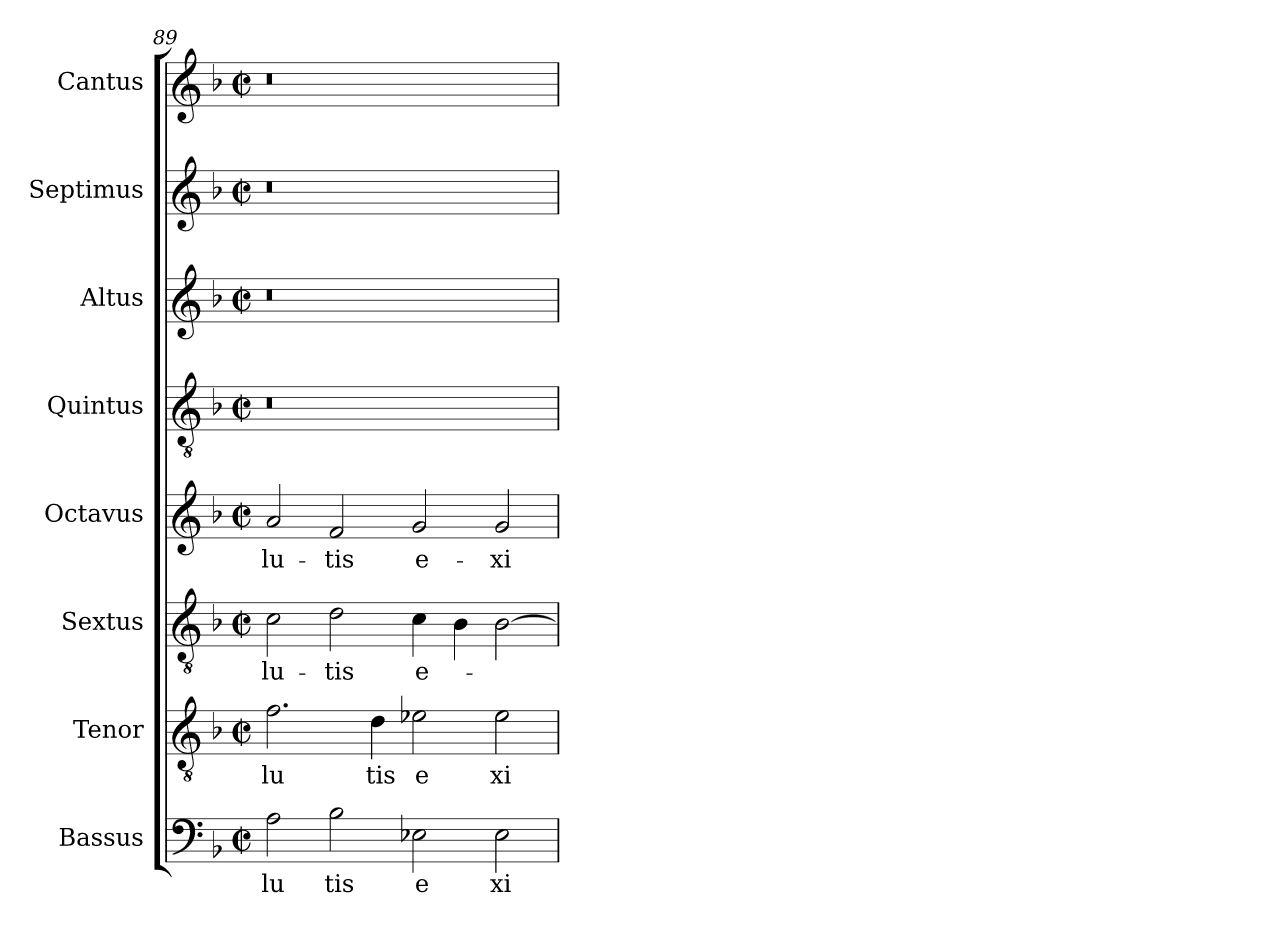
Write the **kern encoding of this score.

**kern	**text	**kern	**text	**kern	**text	**kern	**text	**kern	**kern	**kern	**kern
*part8	*part8	*part7	*part7	*part6	*part6	*part5	*part5	*part4	*part3	*part2	*part1
*staff8	*staff8	*staff7	*staff7	*staff6	*staff6	*staff5	*staff5	*staff4	*staff3	*staff2	*staff1
*I"Bassus	*	*I"Tenor	*	*I"Sextus	*	*I"Octavus	*	*I"Quintus	*I"Altus	*I"Septimus	*I"Cantus
!!LO:LB:g=z
*clefF4	*	*clefGv2	*	*clefGv2	*	*clefG2	*	*clefGv2	*clefG2	*clefG2	*clefG2
*k[b-]	*	*k[b-]	*	*k[b-]	*	*k[b-]	*	*k[b-]	*k[b-]	*k[b-]	*k[b-]
*F:	*	*F:	*	*F:	*	*F:	*	*F:	*F:	*F:	*F:
*M2/2	*	*M2/2	*	*M2/2	*	*M2/2	*	*M2/2	*M2/2	*M2/2	*M2/2
*met(c|)	*	*met(c|)	*	*met(c|)	*	*met(c|)	*	*met(c|)	*met(c|)	*met(c|)	*met(c|)
=89	=89	=89	=89	=89	=89	=89	=89	=89	=89	=89	=89
!	!LO:LY:b:cj	!	!LO:LY:b:cj	!	!LO:LY:b:cj	!	!LO:LY:b:cj	!	!	!	!
2A\	-lu	2.f\	-lu	2c\	lu-	2a/	lu-	0r	0r	0r	0r
!	!LO:LY:b:cj	!	!	!	!LO:LY:b:cj	!	!LO:LY:b:cj	!	!	!	!
2B-\	tis	.	.	2d\	-tis	2f/	-tis	.	.	.	.
!	!	!	!LO:LY:b:cj	!	!	!	!	!	!	!	!
.	.	4d\	tis	.	.	.	.	.	.	.	.
!	!LO:LY:b:cj	!	!LO:LY:b:cj	!	!LO:LY:b:cj	!	!LO:LY:b:cj	!	!	!	!
2E-X\	e	2e-X\	e	4c\	e-	2g/	e-	.	.	.	.
.	.	.	.	4B-\	.	.	.	.	.	.	.
!	!LO:LY:b:cj	!	!LO:LY:b:cj	!	!	!	!LO:LY:b:cj	!	!	!	!
2E-\	xi	2e-\	xi	[>2B-\	.	2g/	-xi-	.	.	.	.
=	=	=	=	=	=	=	=	=	=	=	=
*-	*-	*-	*-	*-	*-	*-	*-	*-	*-	*-	*-
